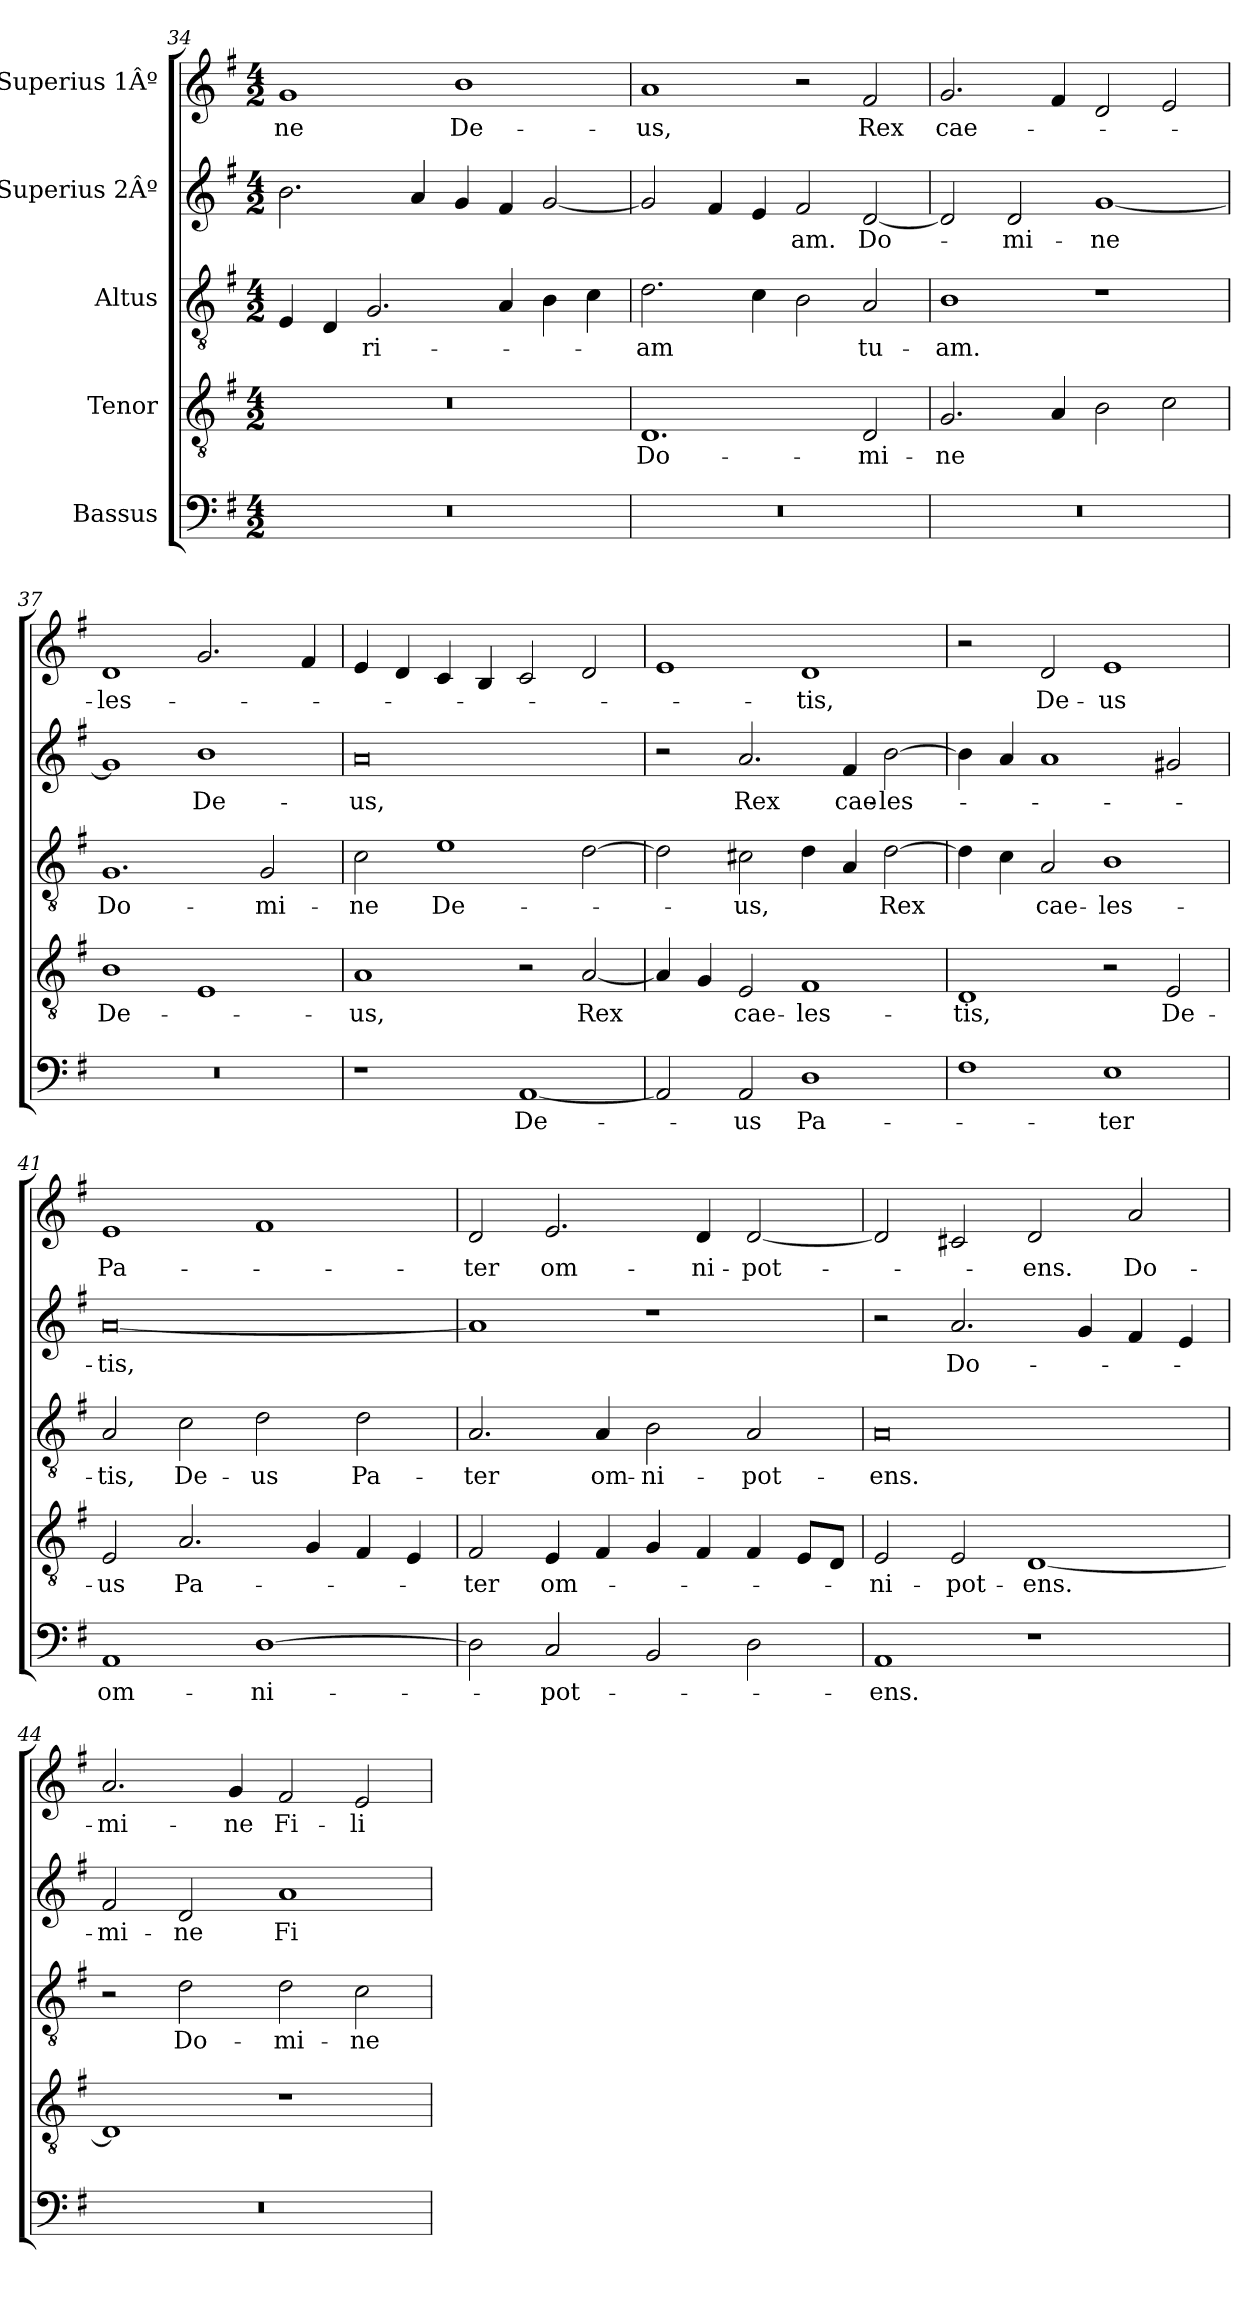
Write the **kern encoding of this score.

**kern	**text	**kern	**text	**kern	**text	**kern	**text	**kern	**text
*part5	*part5	*part4	*part4	*part3	*part3	*part2	*part2	*part1	*part1
*staff5	*staff5	*staff4	*staff4	*staff3	*staff3	*staff2	*staff2	*staff1	*staff1
*I"Bassus	*	*I"Tenor	*	*I"Altus	*	*I"Superius 2Âº	*	*I"Superius 1Âº	*
*clefF4	*	*clefGv2	*	*clefGv2	*	*clefG2	*	*clefG2	*
*k[f#]	*	*k[f#]	*	*k[f#]	*	*k[f#]	*	*k[f#]	*
*M4/2	*	*M4/2	*	*M4/2	*	*M4/2	*	*M4/2	*
=34	=34	=34	=34	=34	=34	=34	=34	=34	=34
0r	.	0r	.	4E/	.	2.b\	.	1g/	-ne
.	.	.	.	4D/	.	.	.	.	.
.	.	.	.	2.G/	-ri-	.	.	.	.
.	.	.	.	.	.	4a/	.	.	.
.	.	.	.	.	.	4g/	.	1b\	De-
.	.	.	.	4A/	.	4f#/	.	.	.
.	.	.	.	4B\	.	[2g/	.	.	.
.	.	.	.	4c\	.	.	.	.	.
=35	=35	=35	=35	=35	=35	=35	=35	=35	=35
0r	.	1.D/	Do-	2.d\	-am	2g/]	.	1a/	-us,
.	.	.	.	.	.	4f#/	.	.	.
.	.	.	.	4c\	.	4e/	.	.	.
.	.	.	.	2B\	.	2f#/	-am.	2r	.
.	.	2D/	-mi-	2A/	tu-	[2d/	Do-	2f#/	Rex
=36	=36	=36	=36	=36	=36	=36	=36	=36	=36
0r	.	2.G/	-ne	1B\	-am.	2d/]	.	2.g/	cae-
.	.	.	.	.	.	2d/	-mi-	.	.
.	.	4A/	.	.	.	.	.	4f#/	.
.	.	2B\	.	1r	.	[1g/	-ne	2d/	.
.	.	2c\	.	.	.	.	.	2e/	.
=37	=37	=37	=37	=37	=37	=37	=37	=37	=37
0r	.	1B\	De-	1.G/	Do-	1g/]	.	1d/	-les-
.	.	1E/	.	.	.	1b\	De-	2.g/	.
.	.	.	.	2G/	-mi-	.	.	.	.
.	.	.	.	.	.	.	.	4f#/	.
=38	=38	=38	=38	=38	=38	=38	=38	=38	=38
1r	.	1A/	-us,	2c\	-ne	0a/	-us,	4e/	.
.	.	.	.	.	.	.	.	4d/	.
.	.	.	.	1e\	De-	.	.	4c/	.
.	.	.	.	.	.	.	.	4B/	.
[1AA/	De-	2r	.	.	.	.	.	2c/	.
.	.	[2A/	Rex	[2d\	.	.	.	2d/	.
=39	=39	=39	=39	=39	=39	=39	=39	=39	=39
2AA/]	.	4A/]	.	2d\]	.	2r	.	1e/	.
.	.	4G/	.	.	.	.	.	.	.
2AA/	-us	2E/	cae-	2c#X\	-us,	2.a/	Rex	.	.
1D\	Pa-	1F#/	-les-	4d\	.	.	.	1d/	-tis,
.	.	.	.	4A/	.	4f#/	cae-	.	.
.	.	.	.	[2d\	Rex	[2b\	-les-	.	.
=40	=40	=40	=40	=40	=40	=40	=40	=40	=40
1F#\	.	1D/	-tis,	4d\]	.	4b\]	.	2r	.
.	.	.	.	4c\	.	4a/	.	.	.
.	.	.	.	2A/	cae-	1a/	.	2d/	De-
1E\	-ter	2r	.	1B\	-les-	.	.	1e/	-us
.	.	2E/	De-	.	.	2g#X/	.	.	.
=41	=41	=41	=41	=41	=41	=41	=41	=41	=41
1AA/	om-	2E/	-us	2A/	-tis,	[0a/	-tis,	1e/	Pa-
.	.	2.A/	Pa-	2c\	De-	.	.	.	.
[1D\	-ni-	.	.	2d\	-us	.	.	1f#/	.
.	.	4G/	.	.	.	.	.	.	.
.	.	4F#/	.	2d\	Pa-	.	.	.	.
.	.	4E/	.	.	.	.	.	.	.
=42	=42	=42	=42	=42	=42	=42	=42	=42	=42
2D\]	.	2F#/	-ter	2.A/	-ter	1a/]	.	2d/	-ter
2C/	-pot-	4E/	om-	.	.	.	.	2.e/	om-
.	.	4F#/	.	4A/	om-	.	.	.	.
2BB/	.	4G/	.	2B\	-ni-	1r	.	.	.
.	.	4F#/	.	.	.	.	.	4d/	-ni-
2D\	.	4F#/	.	2A/	-pot-	.	.	[2d/	-pot-
.	.	8E/L	.	.	.	.	.	.	.
.	.	8D/J	.	.	.	.	.	.	.
=43	=43	=43	=43	=43	=43	=43	=43	=43	=43
1AA/	-ens.	2E/	-ni-	0A/	-ens.	2r	.	2d/]	.
.	.	2E/	-pot-	.	.	2.a/	Do-	2c#X/	.
1r	.	[1D/	-ens.	.	.	.	.	2d/	-ens.
.	.	.	.	.	.	4g/	.	.	.
.	.	.	.	.	.	4f#/	.	2a/	Do-
.	.	.	.	.	.	4e/	.	.	.
=44	=44	=44	=44	=44	=44	=44	=44	=44	=44
0r	.	1D/]	.	2r	.	2f#/	-mi-	2.a/	-mi-
.	.	.	.	2d\	Do-	2d/	-ne	.	.
.	.	.	.	.	.	.	.	4g/	-ne
.	.	1r	.	2d\	-mi-	1a/	Fi-	2f#/	Fi-
.	.	.	.	2c\	-ne	.	.	2e/	-li
=	=	=	=	=	=	=	=	=	=
*-	*-	*-	*-	*-	*-	*-	*-	*-	*-
